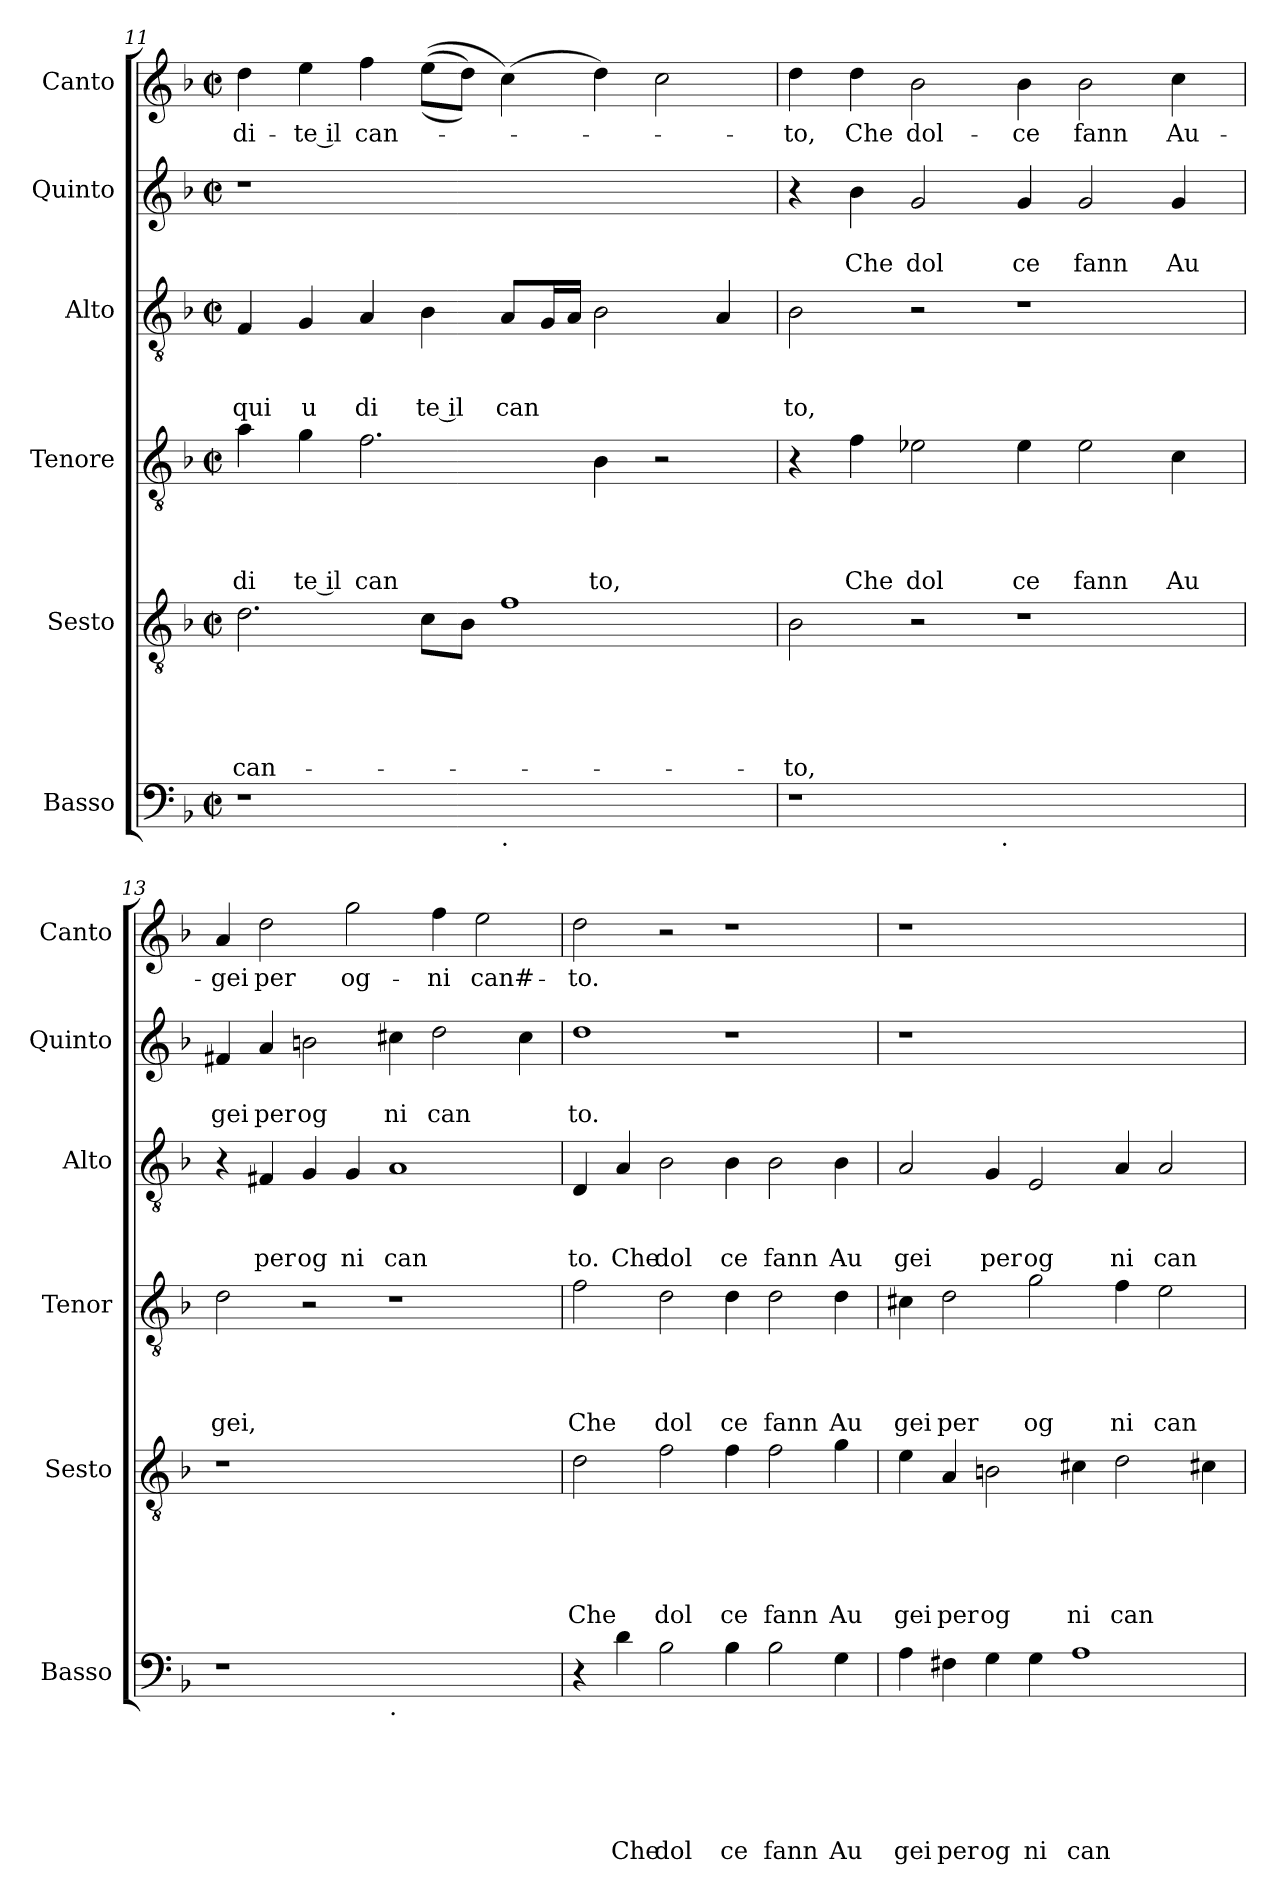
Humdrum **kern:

**kern	**text	**text	**text	**text	**text	**text	**kern	**text	**text	**text	**text	**text	**kern	**text	**text	**text	**text	**kern	**text	**text	**text	**kern	**text	**text	**kern	**text
*part6	*part6	*part6	*part6	*part6	*part6	*part6	*part5	*part5	*part5	*part5	*part5	*part5	*part4	*part4	*part4	*part4	*part4	*part3	*part3	*part3	*part3	*part2	*part2	*part2	*part1	*part1
*staff6	*staff6	*staff6	*staff6	*staff6	*staff6	*staff6	*staff5	*staff5	*staff5	*staff5	*staff5	*staff5	*staff4	*staff4	*staff4	*staff4	*staff4	*staff3	*staff3	*staff3	*staff3	*staff2	*staff2	*staff2	*staff1	*staff1
*I"Basso	*	*	*	*	*	*	*I"Sesto	*	*	*	*	*	*I"Tenore	*	*	*	*	*I"Alto	*	*	*	*I"Quinto	*	*	*I"Canto	*
*I'Basso	*	*	*	*	*	*	*I'Sesto	*	*	*	*	*	*I'Tenor	*	*	*	*	*I'Alto	*	*	*	*I'Quinto	*	*	*I'Canto	*
*clefF4	*	*	*	*	*	*	*clefGv2	*	*	*	*	*	*clefGv2	*	*	*	*	*clefGv2	*	*	*	*clefG2	*	*	*clefG2	*
*k[b-]	*	*	*	*	*	*	*k[b-]	*	*	*	*	*	*k[b-]	*	*	*	*	*k[b-]	*	*	*	*k[b-]	*	*	*k[b-]	*
*F:	*	*	*	*	*	*	*F:	*	*	*	*	*	*F:	*	*	*	*	*F:	*	*	*	*F:	*	*	*F:	*
*M2/2	*	*	*	*	*	*	*M2/2	*	*	*	*	*	*M2/2	*	*	*	*	*M2/2	*	*	*	*M2/2	*	*	*M2/2	*
*met(c|)	*	*	*	*	*	*	*met(c|)	*	*	*	*	*	*met(c|)	*	*	*	*	*met(c|)	*	*	*	*met(c|)	*	*	*met(c|)	*
=11	=11	=11	=11	=11	=11	=11	=11	=11	=11	=11	=11	=11	=11	=11	=11	=11	=11	=11	=11	=11	=11	=11	=11	=11	=11	=11
!	!	!	!	!	!	!	!	!	!	!	!	!LO:LY:b	!	!	!	!	!LO:LY:b	!	!	!	!LO:LY:b	!	!	!	!	!LO:LY:b
1r	.	.	.	.	.	.	2.d\	.	.	.	.	can-	4a\	.	.	.	di	4F/	.	.	qui	1r	.	.	4dd\	-di-
!	!	!	!	!	!	!	!	!	!	!	!	!	!	!	!	!	!LO:LY:b:rj	!	!	!	!LO:LY:b	!	!	!	!	!LO:LY:b:rj
.	.	.	.	.	.	.	.	.	.	.	.	.	4g\	.	.	.	te il	4G/	.	.	u	.	.	.	4ee\	-te il
!	!	!	!	!	!	!	!	!	!	!	!	!	!	!	!	!	!LO:LY:b	!	!	!	!LO:LY:b	!	!	!	!	!LO:LY:b
.	.	.	.	.	.	.	.	.	.	.	.	.	2.f\	.	.	.	can	4A/	.	.	di	.	.	.	4ff\	can-
!	!	!	!	!	!	!	!	!	!	!	!	!	!	!	!	!	!	!	!	!	!LO:LY:b:rj	!	!	!	!	!
.	.	.	.	.	.	.	8c\L	.	.	.	.	.	.	.	.	.	.	4B-\	.	.	te il	.	.	.	(<(>(<8ee\L	.
.	.	.	.	.	.	.	8B-\J	.	.	.	.	.	.	.	.	.	.	.	.	.	.	.	.	.	8dd\J))	.
!LO:TX:b:t=.	!	!	!	!	!	!	!	!	!	!	!	!	!	!	!	!	!	!	!	!	!	!	!	!	!	!
!	!	!	!	!	!	!	!	!	!	!	!	!	!	!	!	!	!	!	!	!	!LO:LY:b	!	!	!	!	!
1ryy	.	.	.	.	.	.	1f	.	.	.	.	.	.	.	.	.	.	8A/L	.	.	can	1ryy	.	.	(>4cc\)	.
.	.	.	.	.	.	.	.	.	.	.	.	.	.	.	.	.	.	16G/L	.	.	.	.	.	.	.	.
.	.	.	.	.	.	.	.	.	.	.	.	.	.	.	.	.	.	16A/JJ	.	.	.	.	.	.	.	.
!	!	!	!	!	!	!	!	!	!	!	!	!	!	!	!	!	!LO:LY:b	!	!	!	!	!	!	!	!	!
.	.	.	.	.	.	.	.	.	.	.	.	.	4B-\	.	.	.	to,	2B-\	.	.	.	.	.	.	4dd\)	.
.	.	.	.	.	.	.	.	.	.	.	.	.	2r	.	.	.	.	.	.	.	.	.	.	.	2cc\	.
.	.	.	.	.	.	.	.	.	.	.	.	.	.	.	.	.	.	4A/	.	.	.	.	.	.	.	.
!!LO:LB:g=z
=12	=12	=12	=12	=12	=12	=12	=12	=12	=12	=12	=12	=12	=12	=12	=12	=12	=12	=12	=12	=12	=12	=12	=12	=12	=12	=12
!	!	!	!	!	!	!	!	!	!	!	!	!LO:LY:b	!	!	!	!	!	!	!	!	!LO:LY:b	!	!	!	!	!LO:LY:b
*^	*	*	*	*	*	*	*	*	*	*	*	*	*	*	*	*	*	*	*	*	*	*	*	*	*	*
1r	2ryy	.	.	.	.	.	.	2B-\	.	.	.	.	-to,	4r	.	.	.	.	2B-\	.	.	to,	4r	.	.	4dd\	-to,
!	!	!	!	!	!	!	!	!	!	!	!	!	!	!	!	!	!	!LO:LY:b	!	!	!	!	!	!	!LO:LY:b	!	!LO:LY:b
.	.	.	.	.	.	.	.	.	.	.	.	.	.	4f\	.	.	.	Che	.	.	.	.	4b-\	.	Che	4dd\	Che
!	!	!	!	!	!	!	!	!	!	!	!	!	!	!	!	!	!	!LO:LY:b	!	!	!	!	!	!	!LO:LY:b	!	!LO:LY:b
.	4...ryy	.	.	.	.	.	.	2r	.	.	.	.	.	2e-X\	.	.	.	dol	2r	.	.	.	2g/	.	dol	2b-\	dol-
!	!LO:TX:b:t=.	!	!	!	!	!	!	!	!	!	!	!	!	!	!	!	!	!	!	!	!	!	!	!	!	!	!
.	1ryy	.	.	.	.	.	.	.	.	.	.	.	.	.	.	.	.	.	.	.	.	.	.	.	.	.	.
!	!	!	!	!	!	!	!	!	!	!	!	!	!	!	!	!	!	!LO:LY:b	!	!	!	!	!	!	!LO:LY:b	!	!LO:LY:b
1ryy	.	.	.	.	.	.	.	1r	.	.	.	.	.	4e-\	.	.	.	ce	1r	.	.	.	4g/	.	ce	4b-\	-ce
!	!	!	!	!	!	!	!	!	!	!	!	!	!	!	!	!	!	!LO:LY:b	!	!	!	!	!	!	!LO:LY:b	!	!LO:LY:b
.	.	.	.	.	.	.	.	.	.	.	.	.	.	2e-\	.	.	.	fann	.	.	.	.	2g/	.	fann	2b-\	fann
!	!	!	!	!	!	!	!	!	!	!	!	!	!	!	!	!	!	!LO:LY:b	!	!	!	!	!	!	!LO:LY:b	!	!LO:LY:b
.	.	.	.	.	.	.	.	.	.	.	.	.	.	4c\	.	.	.	Au	.	.	.	.	4g/	.	Au	4cc\	Au-
.	32ryy	.	.	.	.	.	.	.	.	.	.	.	.	.	.	.	.	.	.	.	.	.	.	.	.	.	.
=13	=13	=13	=13	=13	=13	=13	=13	=13	=13	=13	=13	=13	=13	=13	=13	=13	=13	=13	=13	=13	=13	=13	=13	=13	=13	=13	=13
!	!	!	!	!	!	!	!	!	!	!	!	!	!	!	!	!	!	!LO:LY:b	!	!	!	!	!	!	!LO:LY:b	!	!LO:LY:b
*v	*v	*	*	*	*	*	*	*	*	*	*	*	*	*	*	*	*	*	*	*	*	*	*	*	*	*	*
1r	.	.	.	.	.	.	1r	.	.	.	.	.	2d\	.	.	.	gei,	4r	.	.	.	4f#X/	.	gei	4a/	-gei
!	!	!	!	!	!	!	!	!	!	!	!	!	!	!	!	!	!	!	!	!	!LO:LY:b	!	!	!LO:LY:b	!	!LO:LY:b
.	.	.	.	.	.	.	.	.	.	.	.	.	.	.	.	.	.	4F#X/	.	.	per	4a/	.	per	2dd\	per
!	!	!	!	!	!	!	!	!	!	!	!	!	!	!	!	!	!	!	!	!	!LO:LY:b	!	!	!LO:LY:b	!	!
.	.	.	.	.	.	.	.	.	.	.	.	.	2r	.	.	.	.	4G/	.	.	og	2bn\	.	og	.	.
!	!	!	!	!	!	!	!	!	!	!	!	!	!	!	!	!	!	!	!	!	!LO:LY:b	!	!	!	!	!LO:LY:b
.	.	.	.	.	.	.	.	.	.	.	.	.	.	.	.	.	.	4G/	.	.	ni	.	.	.	2gg\	og-
!LO:TX:b:t=.	!	!	!	!	!	!	!	!	!	!	!	!	!	!	!	!	!	!	!	!	!	!	!	!	!	!
!	!	!	!	!	!	!	!	!	!	!	!	!	!	!	!	!	!	!	!	!	!LO:LY:b	!	!	!LO:LY:b	!	!
1ryy	.	.	.	.	.	.	1ryy	.	.	.	.	.	1r	.	.	.	.	1A	.	.	can	4cc#X\	.	ni	.	.
!	!	!	!	!	!	!	!	!	!	!	!	!	!	!	!	!	!	!	!	!	!	!	!	!LO:LY:b	!	!LO:LY:b
.	.	.	.	.	.	.	.	.	.	.	.	.	.	.	.	.	.	.	.	.	.	2dd\	.	can	4ff\	-ni
!	!	!	!	!	!	!	!	!	!	!	!	!	!	!	!	!	!	!	!	!	!	!	!	!	!	!LO:LY:b
.	.	.	.	.	.	.	.	.	.	.	.	.	.	.	.	.	.	.	.	.	.	.	.	.	2ee\	can#-
.	.	.	.	.	.	.	.	.	.	.	.	.	.	.	.	.	.	.	.	.	.	4cc#\	.	.	.	.
=14	=14	=14	=14	=14	=14	=14	=14	=14	=14	=14	=14	=14	=14	=14	=14	=14	=14	=14	=14	=14	=14	=14	=14	=14	=14	=14
!	!	!	!	!	!	!	!	!	!	!	!	!LO:LY:b	!	!	!	!	!LO:LY:b	!	!	!	!LO:LY:b	!	!	!LO:LY:b	!	!LO:LY:b
4r	.	.	.	.	.	.	2d\	.	.	.	.	Che	2f\	.	.	.	Che	4D/	.	.	to.	1dd	.	to.	2dd\	-to.
!	!	!	!	!	!	!LO:LY:b	!	!	!	!	!	!	!	!	!	!	!	!	!	!	!LO:LY:b	!	!	!	!	!
4d\	.	.	.	.	.	Che	.	.	.	.	.	.	.	.	.	.	.	4A/	.	.	Che	.	.	.	.	.
!	!	!	!	!	!	!LO:LY:b	!	!	!	!	!	!LO:LY:b	!	!	!	!	!LO:LY:b	!	!	!	!LO:LY:b	!	!	!	!	!
2B-\	.	.	.	.	.	dol	2f\	.	.	.	.	dol	2d\	.	.	.	dol	2B-\	.	.	dol	.	.	.	2r	.
!	!	!	!	!	!	!LO:LY:b	!	!	!	!	!	!LO:LY:b	!	!	!	!	!LO:LY:b	!	!	!	!LO:LY:b	!	!	!	!	!
4B-\	.	.	.	.	.	ce	4f\	.	.	.	.	ce	4d\	.	.	.	ce	4B-\	.	.	ce	1r	.	.	1r	.
!	!	!	!	!	!	!LO:LY:b	!	!	!	!	!	!LO:LY:b	!	!	!	!	!LO:LY:b	!	!	!	!LO:LY:b	!	!	!	!	!
2B-\	.	.	.	.	.	fann	2f\	.	.	.	.	fann	2d\	.	.	.	fann	2B-\	.	.	fann	.	.	.	.	.
!	!	!	!	!	!	!LO:LY:b	!	!	!	!	!	!LO:LY:b	!	!	!	!	!LO:LY:b	!	!	!	!LO:LY:b	!	!	!	!	!
4G\	.	.	.	.	.	Au	4g\	.	.	.	.	Au	4d\	.	.	.	Au	4B-\	.	.	Au	.	.	.	.	.
=15	=15	=15	=15	=15	=15	=15	=15	=15	=15	=15	=15	=15	=15	=15	=15	=15	=15	=15	=15	=15	=15	=15	=15	=15	=15	=15
!	!	!	!	!	!	!LO:LY:b	!	!	!	!	!	!LO:LY:b	!	!	!	!	!LO:LY:b	!	!	!	!LO:LY:b	!	!	!	!	!
4A\	.	.	.	.	.	gei	4e\	.	.	.	.	gei	4c#X\	.	.	.	gei	2A/	.	.	gei	1r	.	.	1r	.
!	!	!	!	!	!	!LO:LY:b	!	!	!	!	!	!LO:LY:b	!	!	!	!	!LO:LY:b	!	!	!	!	!	!	!	!	!
4F#X\	.	.	.	.	.	per	4A/	.	.	.	.	per	2d\	.	.	.	per	.	.	.	.	.	.	.	.	.
!	!	!	!	!	!	!LO:LY:b	!	!	!	!	!	!LO:LY:b	!	!	!	!	!	!	!	!	!LO:LY:b	!	!	!	!	!
4G\	.	.	.	.	.	og	2Bn\	.	.	.	.	og	.	.	.	.	.	4G/	.	.	per	.	.	.	.	.
!	!	!	!	!	!	!LO:LY:b	!	!	!	!	!	!	!	!	!	!	!LO:LY:b	!	!	!	!LO:LY:b	!	!	!	!	!
4G\	.	.	.	.	.	ni	.	.	.	.	.	.	2g\	.	.	.	og	2E/	.	.	og	.	.	.	.	.
!	!	!	!	!	!	!LO:LY:b	!	!	!	!	!	!LO:LY:b	!	!	!	!	!	!	!	!	!	!	!	!	!	!
1A	.	.	.	.	.	can	4c#X\	.	.	.	.	ni	.	.	.	.	.	.	.	.	.	1ryy	.	.	1ryy	.
!	!	!	!	!	!	!	!	!	!	!	!	!LO:LY:b	!	!	!	!	!LO:LY:b	!	!	!	!LO:LY:b	!	!	!	!	!
.	.	.	.	.	.	.	2d\	.	.	.	.	can	4f\	.	.	.	ni	4A/	.	.	ni	.	.	.	.	.
!	!	!	!	!	!	!	!	!	!	!	!	!	!	!	!	!	!LO:LY:b	!	!	!	!LO:LY:b	!	!	!	!	!
.	.	.	.	.	.	.	.	.	.	.	.	.	2e\	.	.	.	can	2A/	.	.	can	.	.	.	.	.
.	.	.	.	.	.	.	4c#X\	.	.	.	.	.	.	.	.	.	.	.	.	.	.	.	.	.	.	.
=	=	=	=	=	=	=	=	=	=	=	=	=	=	=	=	=	=	=	=	=	=	=	=	=	=	=
*-	*-	*-	*-	*-	*-	*-	*-	*-	*-	*-	*-	*-	*-	*-	*-	*-	*-	*-	*-	*-	*-	*-	*-	*-	*-	*-
